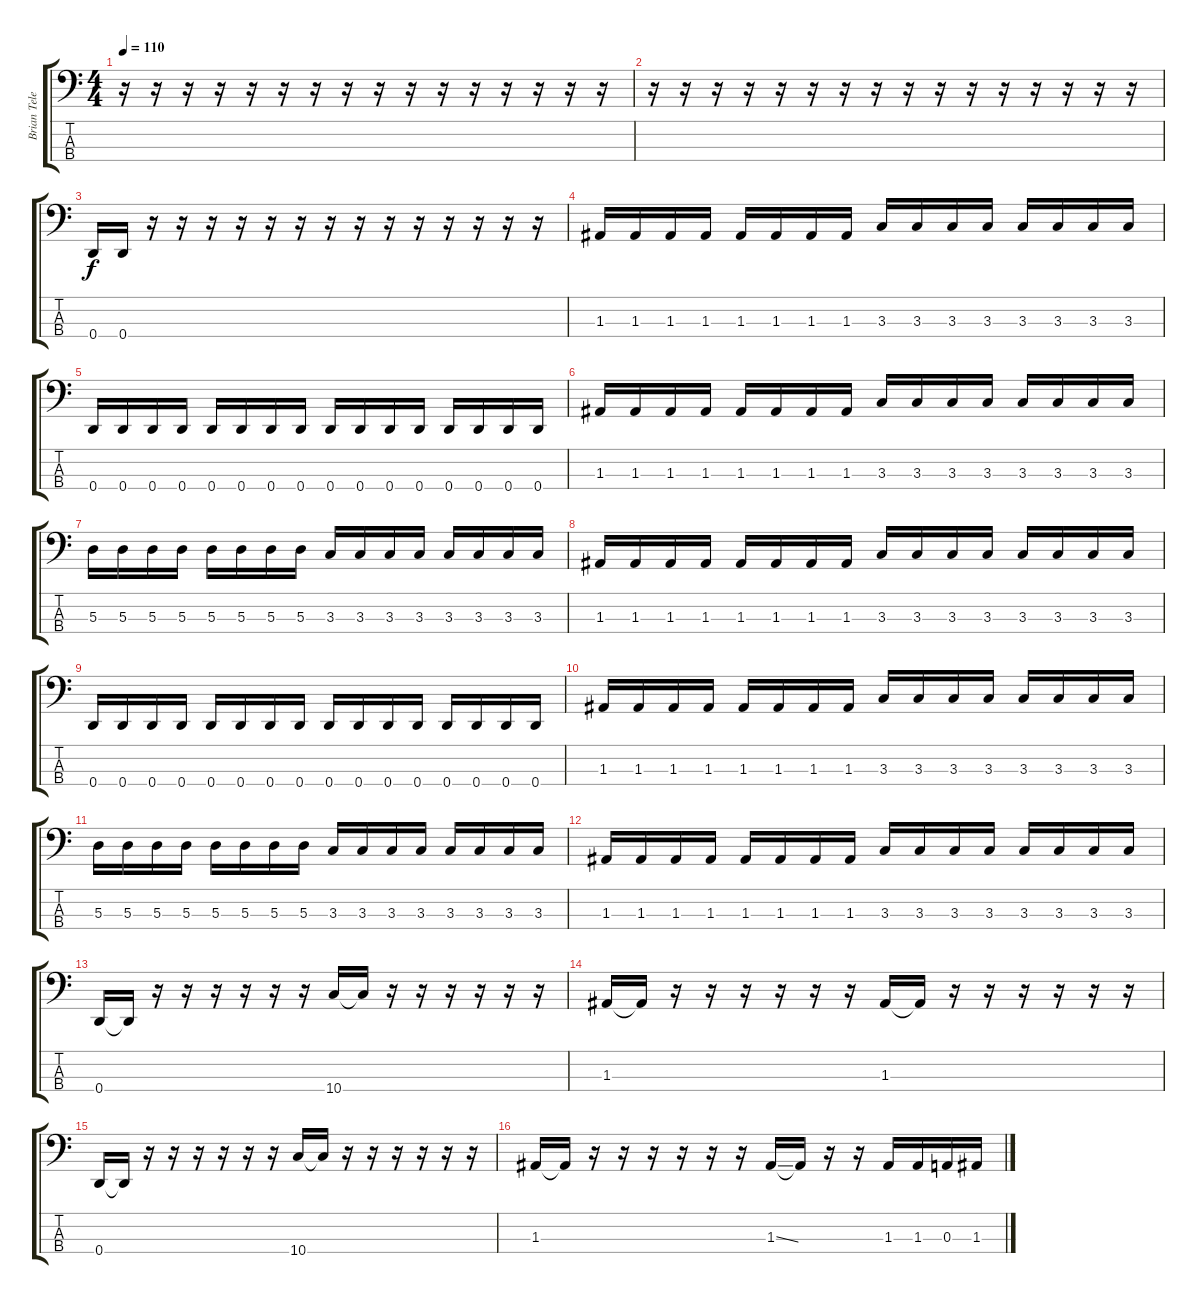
\track ("Brian Telestai-Bass" "Brian Tele") {instrument electricbasspick}
\staff {score tabs}
\tuning (G2 D2 A1 D1) {hide}
\ts (4 4)
\tempo 110
\clef f4
\ks c
r.16{dy f instrument electricbasspick} r.16 r.16 r.16 r.16 r.16 r.16 r.16 r.16 r.16 r.16 r.16 r.16 r.16 r.16 r.16 |
r.16 r.16 r.16 r.16 r.16 r.16 r.16 r.16 r.16 r.16 r.16 r.16 r.16 r.16 r.16 r.16 |
0.4.16 0.4.16 r.16 r.16 r.16 r.16 r.16 r.16 r.16 r.16 r.16 r.16 r.16 r.16 r.16 r.16 |
1.3.16 1.3.16 1.3.16 1.3.16 1.3.16 1.3.16 1.3.16 1.3.16 3.3.16 3.3.16 3.3.16 3.3.16 3.3.16 3.3.16 3.3.16 3.3.16 |
0.4.16 0.4.16 0.4.16 0.4.16 0.4.16 0.4.16 0.4.16 0.4.16 0.4.16 0.4.16 0.4.16 0.4.16 0.4.16 0.4.16 0.4.16 0.4.16 |
1.3.16 1.3.16 1.3.16 1.3.16 1.3.16 1.3.16 1.3.16 1.3.16 3.3.16 3.3.16 3.3.16 3.3.16 3.3.16 3.3.16 3.3.16 3.3.16 |
5.3.16 5.3.16 5.3.16 5.3.16 5.3.16 5.3.16 5.3.16 5.3.16 3.3.16 3.3.16 3.3.16 3.3.16 3.3.16 3.3.16 3.3.16 3.3.16 |
1.3.16 1.3.16 1.3.16 1.3.16 1.3.16 1.3.16 1.3.16 1.3.16 3.3.16 3.3.16 3.3.16 3.3.16 3.3.16 3.3.16 3.3.16 3.3.16 |
0.4.16 0.4.16 0.4.16 0.4.16 0.4.16 0.4.16 0.4.16 0.4.16 0.4.16 0.4.16 0.4.16 0.4.16 0.4.16 0.4.16 0.4.16 0.4.16 |
1.3.16 1.3.16 1.3.16 1.3.16 1.3.16 1.3.16 1.3.16 1.3.16 3.3.16 3.3.16 3.3.16 3.3.16 3.3.16 3.3.16 3.3.16 3.3.16 |
5.3.16 5.3.16 5.3.16 5.3.16 5.3.16 5.3.16 5.3.16 5.3.16 3.3.16 3.3.16 3.3.16 3.3.16 3.3.16 3.3.16 3.3.16 3.3.16 |
1.3.16 1.3.16 1.3.16 1.3.16 1.3.16 1.3.16 1.3.16 1.3.16 3.3.16 3.3.16 3.3.16 3.3.16 3.3.16 3.3.16 3.3.16 3.3.16 |
0.4.16 0.4{t}.16 r.16 r.16 r.16 r.16 r.16 r.16 10.4.16 10.4{t}.16 r.16 r.16 r.16 r.16 r.16 r.16 |
1.3.16 1.3{t}.16 r.16 r.16 r.16 r.16 r.16 r.16 1.3.16 1.3{t}.16 r.16 r.16 r.16 r.16 r.16 r.16 |
0.4.16 0.4{t}.16 r.16 r.16 r.16 r.16 r.16 r.16 10.4.16 10.4{t}.16 r.16 r.16 r.16 r.16 r.16 r.16 |
1.3.16 1.3{t}.16 r.16 r.16 r.16 r.16 r.16 r.16 1.3{ss}.16 1.3{t}.16 r.16 r.16 1.3.16 1.3.16 0.3.16 1.3.16
